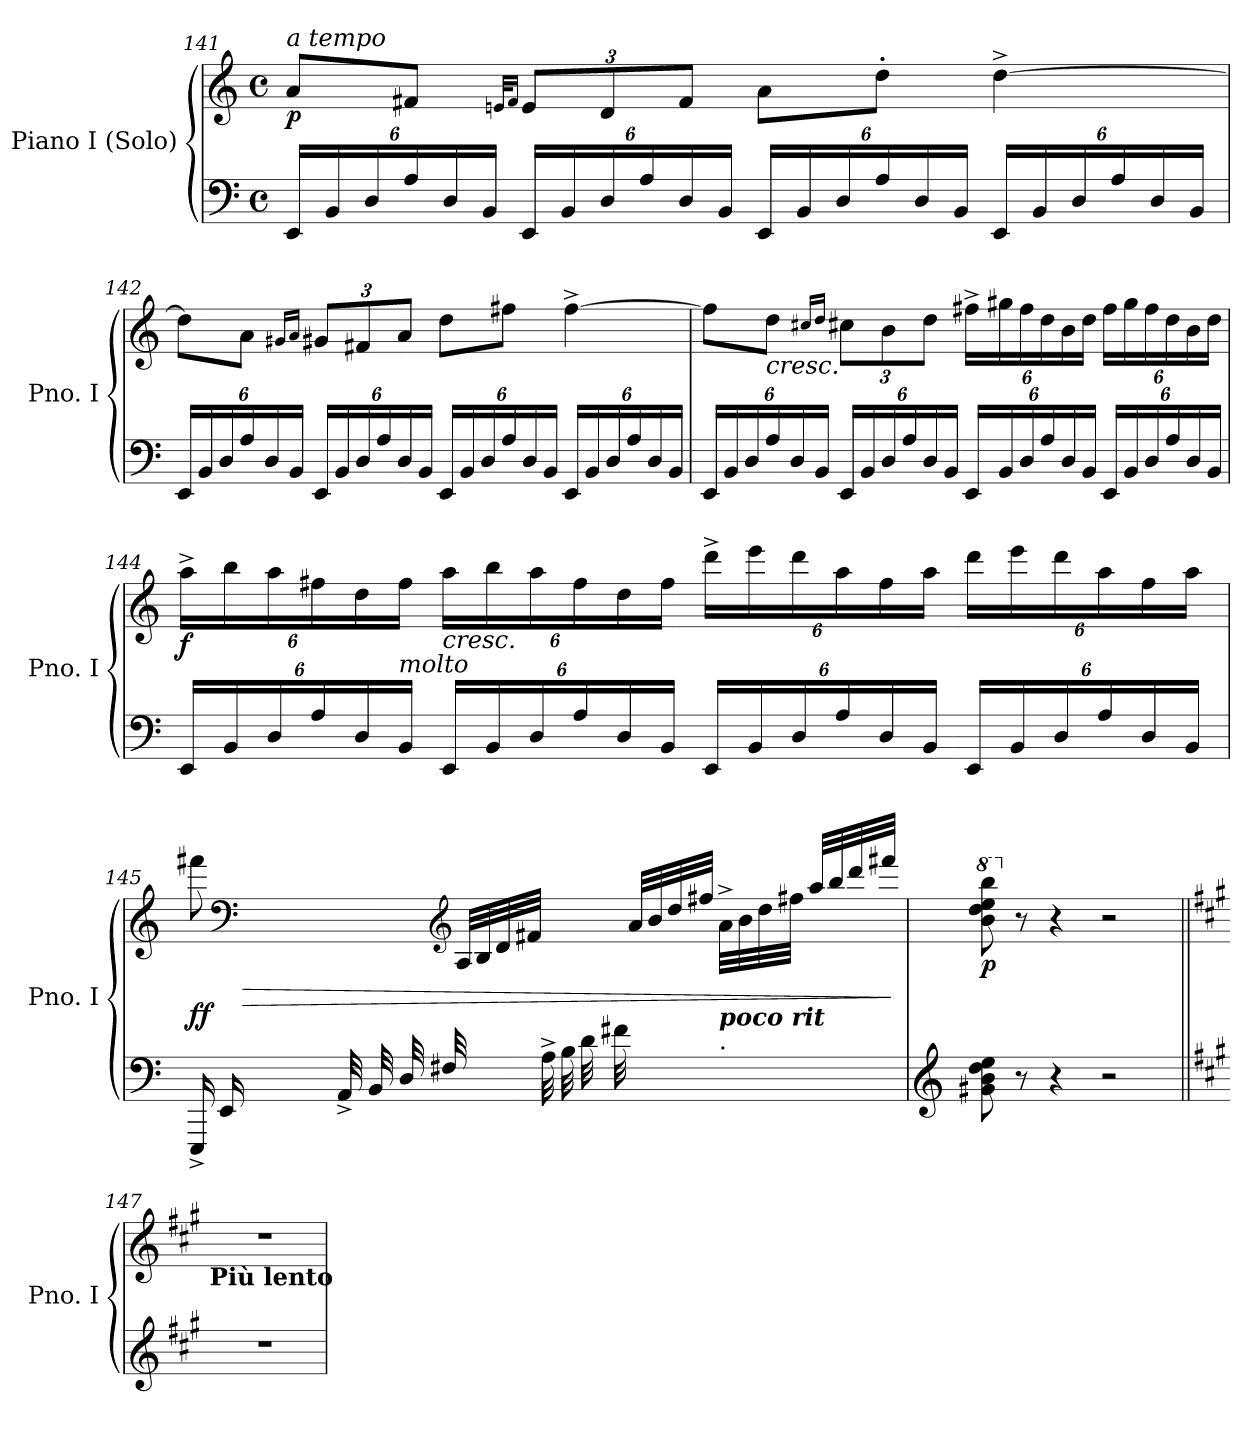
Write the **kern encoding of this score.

**kern	**kern	**dynam
*part1	*part1	*part1
*staff2	*staff1	*staff1/2
*I"Piano I (Solo)	*	*
*I'Pno. I	*	*
!!LO:PB:g=z
*clefF4	*clefG2	*
*k[]	*k[]	*
*M4/4	*M4/4	*
*met(c)	*met(c)	*
*Xbrackettup	*	*
=141	=141	=141
!	!LO:TX:a:i:t=a tempo	!
!	!	!LO:DY:b
24EE/LL	8a/L	p
24BB/	.	.
24D/	.	.
24A/	8f#X/J	.
24D/	.	.
24BB/JJ	.	.
.	32qen/KLL	.
.	16qf#/JJ	.
*	*Xbrackettup	*
24EE/LL	12e/L	.
24BB/	.	.
24D/	12d/	.
24A/	.	.
24D/	12f#/J	.
24BB/JJ	.	.
24EE/LL	8a\L	.
24BB/	.	.
24D/	.	.
24A/	8dd'\J	.
24D/	.	.
24BB/JJ	.	.
24EE/LL	[4dd^\	.
24BB/	.	.
24D/	.	.
24A/	.	.
24D/	.	.
24BB/JJ	.	.
=142	=142	=142
24EE/LL	8dd\L]	.
24BB/	.	.
24D/	.	.
24A/	8a\J	.
24D/	.	.
24BB/JJ	.	.
.	16qg#X/LL	.
.	16qa/JJ	.
24EE/LL	12g#/L	.
24BB/	.	.
24D/	12f#X/	.
24A/	.	.
24D/	12a/J	.
24BB/JJ	.	.
24EE/LL	8dd\L	.
24BB/	.	.
24D/	.	.
24A/	8ff#X\J	.
24D/	.	.
24BB/JJ	.	.
24EE/LL	[4ff#^\	.
24BB/	.	.
24D/	.	.
24A/	.	.
24D/	.	.
24BB/JJ	.	.
!!LO:LB:g=z
=143	=143	=143
24EE/LL	8ff#\L]	.
24BB/	.	.
24D/	.	.
!	!LO:TX:b:i:t=cresc.	!
24A/	8dd\J	.
24D/	.	.
24BB/JJ	.	.
.	16qcc#X/LL	.
.	16qdd/JJ	.
24EE/LL	12cc#\L	.
24BB/	.	.
24D/	12b\	.
24A/	.	.
24D/	12dd\J	.
24BB/JJ	.	.
24EE/LL	24ff#X^\LL	.
24BB/	24gg#X\	.
24D/	24ff#\	.
24A/	24dd\	.
24D/	24b\	.
24BB/JJ	24dd\JJ	.
24EE/LL	24ff#\LL	.
24BB/	24gg#\	.
24D/	24ff#\	.
24A/	24dd\	.
24D/	24b\	.
24BB/JJ	24dd\JJ	.
=144	=144	=144
!	!	!LO:DY:b
24EE/LL	24aa^\LL	f
24BB/	24bb\	.
24D/	24aa\	.
24A/	24ff#X\	.
24D/	24dd\	.
!LO:TX:a:i:t=molto	!	!
24BB/JJ	24ff#\JJ	.
!	!LO:TX:b:i:t=cresc.	!
24EE/LL	24aa\LL	.
24BB/	24bb\	.
24D/	24aa\	.
24A/	24ff#\	.
24D/	24dd\	.
24BB/JJ	24ff#\JJ	.
24EE/LL	24ddd^\LL	.
24BB/	24eee\	.
24D/	24ddd\	.
24A/	24aa\	.
24D/	24ff#\	.
24BB/JJ	24aa\JJ	.
24EE/LL	24ddd\LL	.
24BB/	24eee\	.
24D/	24ddd\	.
24A/	24aa\	.
24D/	24ff#\	.
24BB/JJ	24aa\JJ	.
!!LO:LB:g=z
=145	=145	=145
*	*^	*
!	!	!	!LO:DY:b
16EEE^</LL	8fff#X\	8ryy	ff
16EE/	.	.	.
*	*clefF4	*	*
!	!	!	!LO:HP:b
8ryy	8ryy	32AA\L	>
.	.	32BB\	.
.	.	32Dn\	.
.	.	32F#X\JJJ	.
32AA^/LLL	8ryy	2.ryy	.
32BB/	.	.	.
32D/	.	.	.
32F#X/JJJ	.	.	.
*	*clefG2	*	*
8ryy	32A/LLL	.	.
.	32B/	.	.
.	32d/	.	.
.	32f#X/JJJ	.	.
32A^\LLL	8ryy	.	.
32B\	.	.	.
32d\	.	.	.
32f#X\JJJ	.	.	.
8ryy	32a/LLL	.	.
.	32b/	.	.
.	32dd/	.	.
.	32ff#X/JJJ	.	.
!	!LO:TX:b:Bi:t=poco rit	!	!
!	!LO:TX:b:t=.	!	!
4ryy	32a^\LLL	.	.
.	32b\	.	.
.	32dd\	.	.
.	32ff#X\JJJ	.	.
.	32aa/LLL	.	.
.	32bb/	.	.
.	32ddd/	.	.
.	32fff#X/JJJ	.	.
*	*v	*v	*
.	.	]
=146	=146	=146
*clefG2	*	*
*	*8va	*
!	!	!LO:DY:b
8g#X\ 8b\ 8dd\ 8ee\	8bb\ 8ddd\ 8eee\ 8bbb\	p
*	*X8va	*
8r	8r	.
4r	4r	.
2r	2r	.
=147||	=147||	=147||
*k[f#c#g#]	*k[f#c#g#]	*
!	!LO:TX:b:B:t=Più lento	!
1r	1r	.
=	=	=
*-	*-	*-
